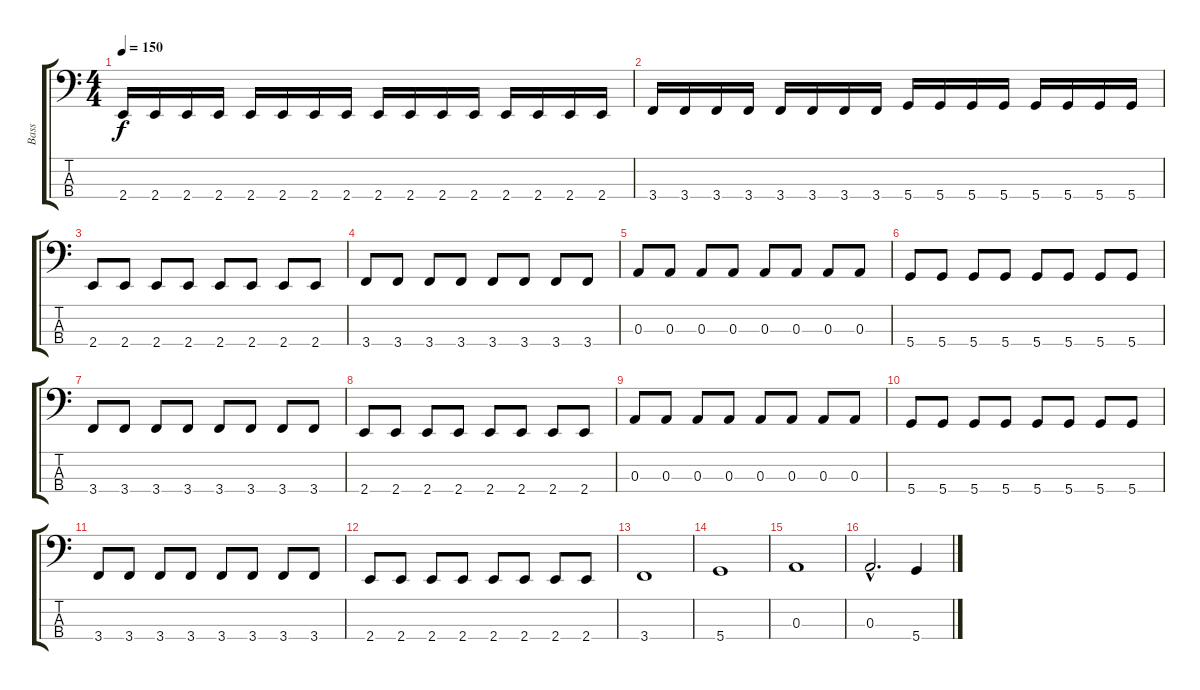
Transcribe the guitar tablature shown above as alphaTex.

\track ("Bass" "Bass") {instrument electricbasspick}
\staff {score tabs}
\tuning (G2 D2 A1 D1) {hide}
\ts (4 4)
\tempo 150
\clef f4
\ks c
2.4.16{dy f} 2.4.16 2.4.16 2.4.16 2.4.16 2.4.16 2.4.16 2.4.16 2.4.16 2.4.16 2.4.16 2.4.16 2.4.16 2.4.16 2.4.16 2.4.16 |
3.4.16 3.4.16 3.4.16 3.4.16 3.4.16 3.4.16 3.4.16 3.4.16 5.4.16 5.4.16 5.4.16 5.4.16 5.4.16 5.4.16 5.4.16 5.4.16 |
2.4.8 2.4.8 2.4.8 2.4.8 2.4.8 2.4.8 2.4.8 2.4.8 |
3.4.8 3.4.8 3.4.8 3.4.8 3.4.8 3.4.8 3.4.8 3.4.8 |
0.3.8 0.3.8 0.3.8 0.3.8 0.3.8 0.3.8 0.3.8 0.3.8 |
5.4.8 5.4.8 5.4.8 5.4.8 5.4.8 5.4.8 5.4.8 5.4.8 |
3.4.8 3.4.8 3.4.8 3.4.8 3.4.8 3.4.8 3.4.8 3.4.8 |
2.4.8 2.4.8 2.4.8 2.4.8 2.4.8 2.4.8 2.4.8 2.4.8 |
0.3.8 0.3.8 0.3.8 0.3.8 0.3.8 0.3.8 0.3.8 0.3.8 |
5.4.8 5.4.8 5.4.8 5.4.8 5.4.8 5.4.8 5.4.8 5.4.8 |
3.4.8 3.4.8 3.4.8 3.4.8 3.4.8 3.4.8 3.4.8 3.4.8 |
2.4.8 2.4.8 2.4.8 2.4.8 2.4.8 2.4.8 2.4.8 2.4.8 |
3.4.1 |
5.4.1 |
0.3.1 |
0.3{hac}.2{d} 5.4.4
